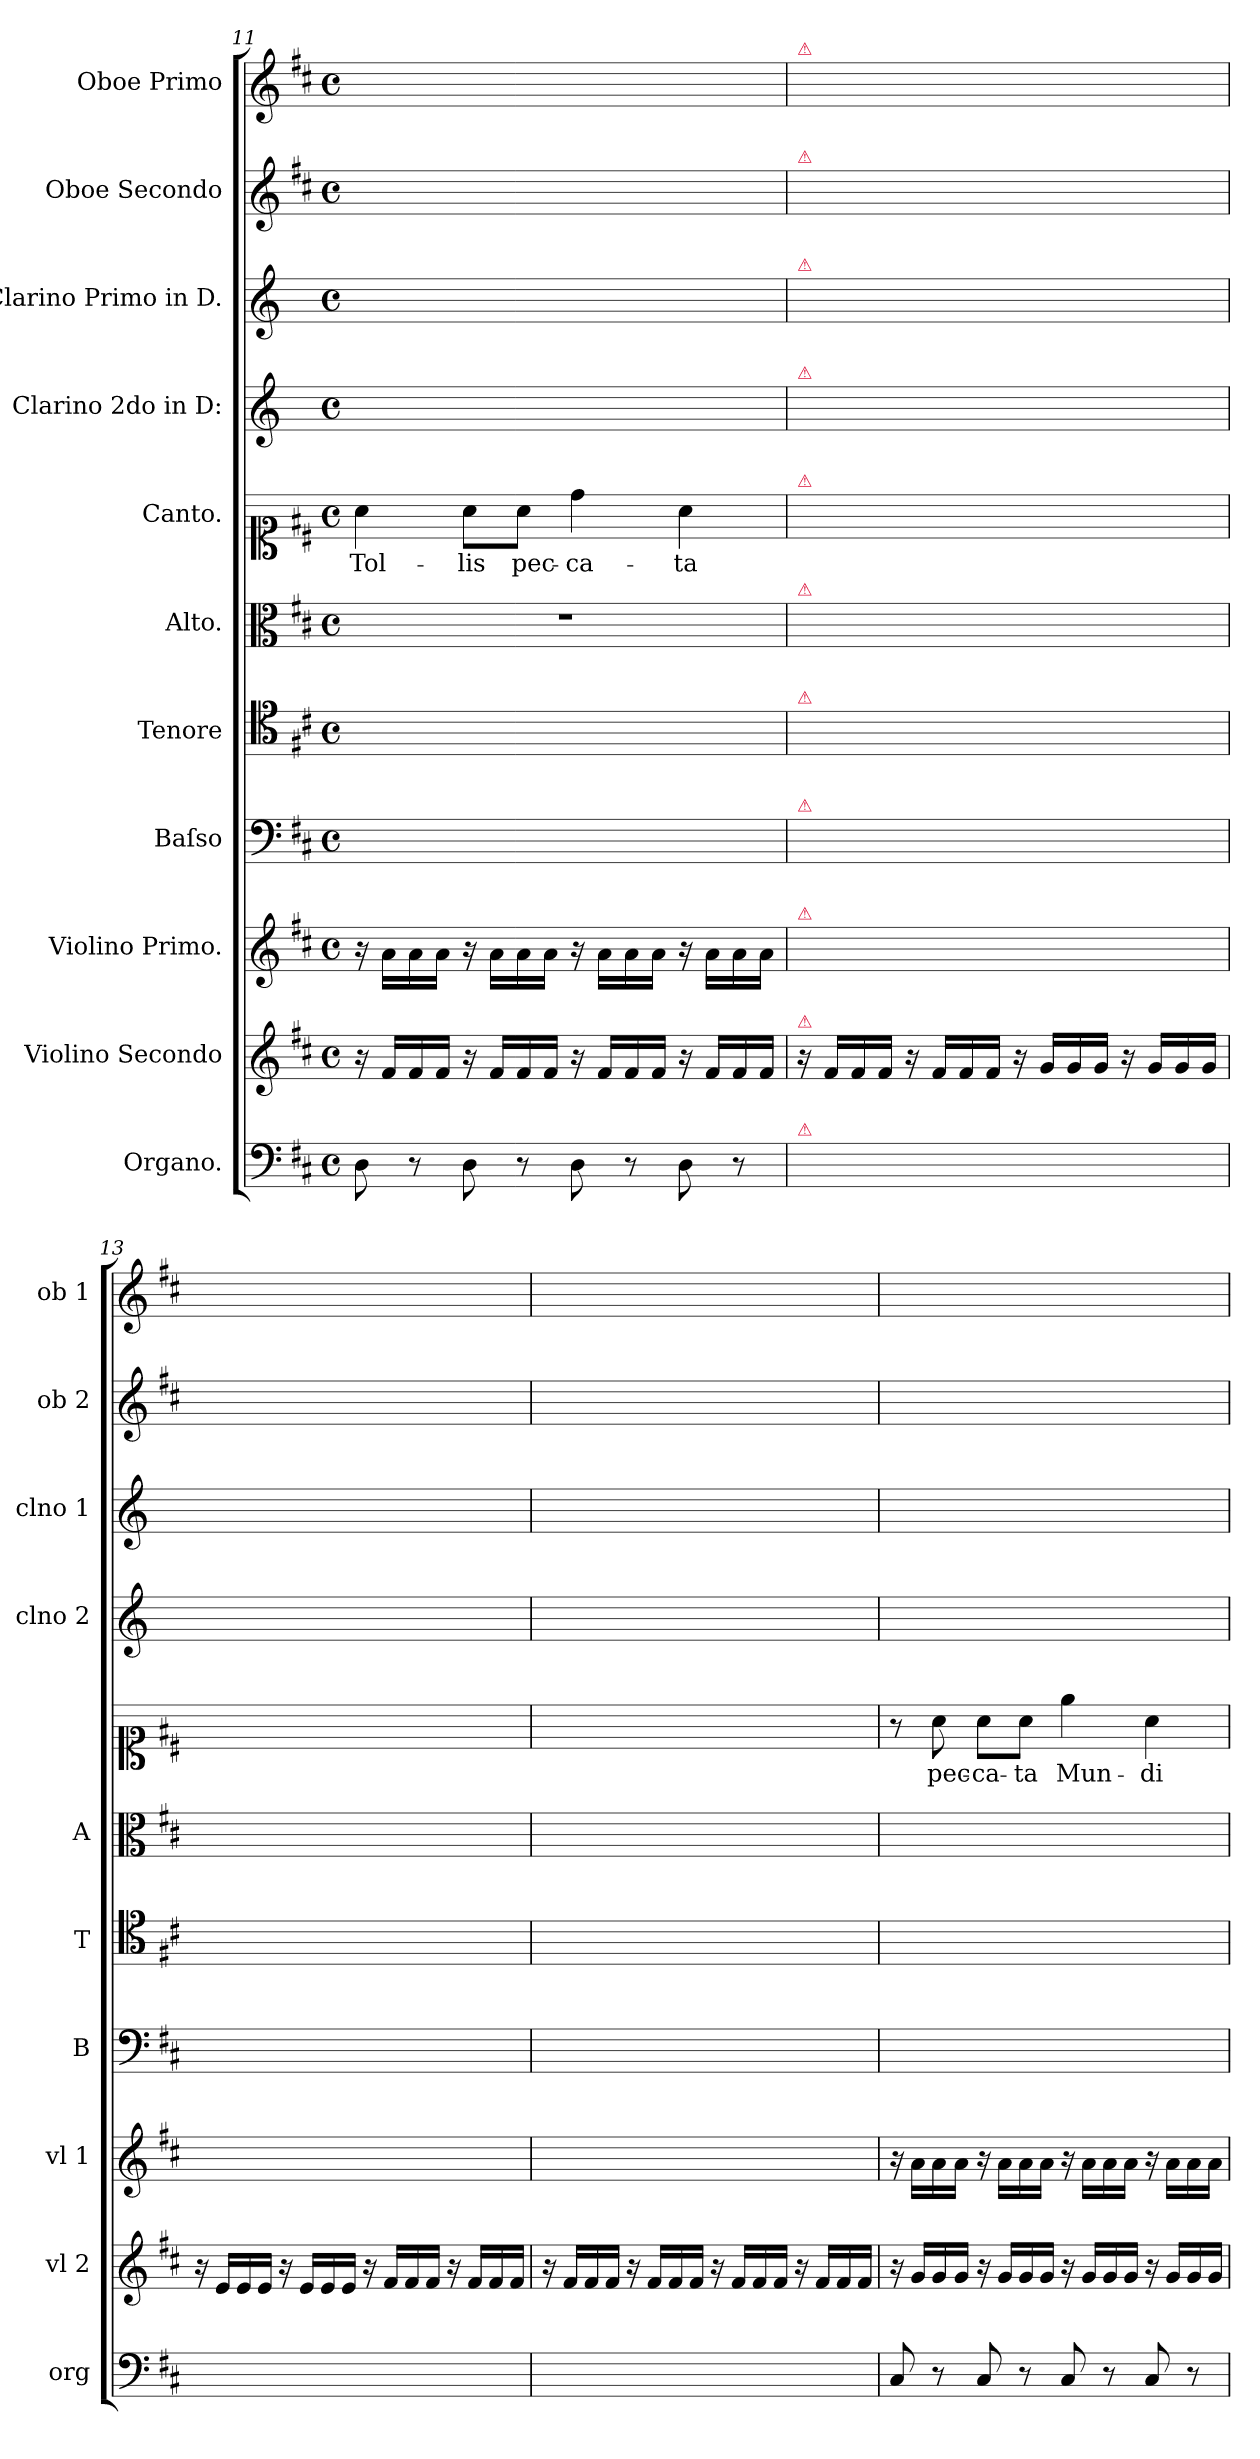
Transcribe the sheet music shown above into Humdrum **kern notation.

**kern	**kern	**dynam	**kern	**kern	**kern	**kern	**kern	**text	**kern	**kern	**kern	**kern
*part11	*part10	*part10	*part9	*part8	*part7	*part6	*part5	*part5	*part4	*part3	*part2	*part1
*staff11	*staff10	*staff10	*staff9	*staff8	*staff7	*staff6	*staff5	*staff5	*staff4	*staff3	*staff2	*staff1
*I"Organo.	*I"Violino Secondo	*	*I"Violino Primo.	*I"Baſso	*I"Tenore	*I"Alto.	*I"Canto.	*	*I"Clarino 2do in D:	*I"Clarino Primo in D.	*I"Oboe Secondo	*I"Oboe Primo
*I'org	*I'vl 2	*	*I'vl 1	*I'B	*I'T	*I'A	*	*	*I'clno 2	*I'clno 1	*I'ob 2	*I'ob 1
*clefF4	*clefG2	*	*clefG2	*clefF4	*clefC4	*clefC3	*clefC1	*	*clefG2	*clefG2	*clefG2	*clefG2
*	*	*	*	*	*	*	*	*	*ITrd-1c-2	*ITrd-1c-2	*	*
*k[f#c#]	*k[f#c#]	*	*k[f#c#]	*k[f#c#]	*k[f#c#]	*k[f#c#]	*k[f#c#]	*	*k[f#c#]	*k[f#c#]	*k[f#c#]	*k[f#c#]
*D:	*D:	*	*D:	*D:	*D:	*D:	*D:	*	*D:	*D:	*D:	*D:
*M4/4	*M4/4	*	*M4/4	*M4/4	*M4/4	*M4/4	*M4/4	*	*M4/4	*M4/4	*M4/4	*M4/4
*met(c)	*met(c)	*	*met(c)	*met(c)	*met(c)	*met(c)	*met(c)	*	*met(c)	*met(c)	*met(c)	*met(c)
=11	=11	=11	=11	=11	=11	=11	=11	=11	=11	=11	=11	=11
!	!	!	!	!	!	!LO:N:vis=00	!	!	!	!	!	!
8D\	16r	.	16r	1ryy	1ryy	1r	4a\	Tol-	1ryy	1ryy	1ryy	1ryy
.	16f#/LL	.	16a\LL	.	.	.	.	.	.	.	.	.
8r	16f#/	.	16a\	.	.	.	.	.	.	.	.	.
.	16f#/JJ	.	16a\JJ	.	.	.	.	.	.	.	.	.
8D\	16r	.	16r	.	.	.	8a\L	-lis	.	.	.	.
.	16f#/LL	.	16a\LL	.	.	.	.	.	.	.	.	.
8r	16f#/	.	16a\	.	.	.	8a\J	pec-	.	.	.	.
.	16f#/JJ	.	16a\JJ	.	.	.	.	.	.	.	.	.
8D\	16r	.	16r	.	.	.	4dd\	-ca-	.	.	.	.
.	16f#/LL	.	16a\LL	.	.	.	.	.	.	.	.	.
8r	16f#/	.	16a\	.	.	.	.	.	.	.	.	.
.	16f#/JJ	.	16a\JJ	.	.	.	.	.	.	.	.	.
8D\	16r	.	16r	.	.	.	4a\	-ta	.	.	.	.
.	16f#/LL	.	16a\LL	.	.	.	.	.	.	.	.	.
8r	16f#/	.	16a\	.	.	.	.	.	.	.	.	.
.	16f#/JJ	.	16a\JJ	.	.	.	.	.	.	.	.	.
=12	=12	=12	=12	=12	=12	=12	=12	=12	=12	=12	=12	=12
!	!	!	!	!	!	!	!	!	!	!	!	!LO:TX:a:color=crimson:t=⚠
!	!	!	!	!	!	!	!	!	!	!	!LO:TX:a:color=crimson:t=⚠	!
!	!	!	!	!	!	!	!	!	!	!LO:TX:a:color=crimson:t=⚠	!	!
!	!	!	!	!	!	!	!	!	!LO:TX:a:color=crimson:t=⚠	!	!	!
!	!	!	!	!	!	!	!LO:TX:a:color=crimson:t=⚠	!	!	!	!	!
!	!	!	!	!	!	!LO:TX:a:color=crimson:t=⚠	!	!	!	!	!	!
!	!	!	!	!	!LO:TX:a:color=crimson:t=⚠	!	!	!	!	!	!	!
!	!	!	!	!LO:TX:a:color=crimson:t=⚠	!	!	!	!	!	!	!	!
!	!	!	!LO:TX:a:color=crimson:t=⚠	!	!	!	!	!	!	!	!	!
!	!LO:TX:a:color=crimson:t=⚠	!	!	!	!	!	!	!	!	!	!	!
!LO:TX:a:color=crimson:t=⚠	!	!	!	!	!	!	!	!	!	!	!	!
1ryy	16r	.	1ryy	1ryy	1ryy	1ryy	1ryy	.	1ryy	1ryy	1ryy	1ryy
.	16f#/LL	po.	.	.	.	.	.	.	.	.	.	.
.	16f#/	.	.	.	.	.	.	.	.	.	.	.
.	16f#/JJ	.	.	.	.	.	.	.	.	.	.	.
.	16r	.	.	.	.	.	.	.	.	.	.	.
.	16f#/LL	.	.	.	.	.	.	.	.	.	.	.
.	16f#/	.	.	.	.	.	.	.	.	.	.	.
.	16f#/JJ	.	.	.	.	.	.	.	.	.	.	.
.	16r	.	.	.	.	.	.	.	.	.	.	.
.	16g/LL	.	.	.	.	.	.	.	.	.	.	.
.	16g/	.	.	.	.	.	.	.	.	.	.	.
.	16g/JJ	.	.	.	.	.	.	.	.	.	.	.
.	16r	.	.	.	.	.	.	.	.	.	.	.
.	16g/LL	.	.	.	.	.	.	.	.	.	.	.
.	16g/	.	.	.	.	.	.	.	.	.	.	.
.	16g/JJ	.	.	.	.	.	.	.	.	.	.	.
=13	=13	=13	=13	=13	=13	=13	=13	=13	=13	=13	=13	=13
1ryy	16r	.	1ryy	1ryy	1ryy	1ryy	1ryy	.	1ryy	1ryy	1ryy	1ryy
.	16e/LL	.	.	.	.	.	.	.	.	.	.	.
.	16e/	.	.	.	.	.	.	.	.	.	.	.
.	16e/JJ	.	.	.	.	.	.	.	.	.	.	.
.	16r	.	.	.	.	.	.	.	.	.	.	.
.	16e/LL	.	.	.	.	.	.	.	.	.	.	.
.	16e/	.	.	.	.	.	.	.	.	.	.	.
.	16e/JJ	.	.	.	.	.	.	.	.	.	.	.
.	16r	.	.	.	.	.	.	.	.	.	.	.
.	16f#/LL	.	.	.	.	.	.	.	.	.	.	.
.	16f#/	.	.	.	.	.	.	.	.	.	.	.
.	16f#/JJ	.	.	.	.	.	.	.	.	.	.	.
.	16r	.	.	.	.	.	.	.	.	.	.	.
.	16f#/LL	.	.	.	.	.	.	.	.	.	.	.
.	16f#/	.	.	.	.	.	.	.	.	.	.	.
.	16f#/JJ	.	.	.	.	.	.	.	.	.	.	.
=14	=14	=14	=14	=14	=14	=14	=14	=14	=14	=14	=14	=14
1ryy	16r	.	1ryy	1ryy	1ryy	1ryy	1ryy	.	1ryy	1ryy	1ryy	1ryy
.	16f#/LL	.	.	.	.	.	.	.	.	.	.	.
.	16f#/	.	.	.	.	.	.	.	.	.	.	.
.	16f#/JJ	.	.	.	.	.	.	.	.	.	.	.
.	16r	.	.	.	.	.	.	.	.	.	.	.
.	16f#/LL	.	.	.	.	.	.	.	.	.	.	.
.	16f#/	.	.	.	.	.	.	.	.	.	.	.
.	16f#/JJ	.	.	.	.	.	.	.	.	.	.	.
.	16r	.	.	.	.	.	.	.	.	.	.	.
.	16f#/LL	.	.	.	.	.	.	.	.	.	.	.
.	16f#/	.	.	.	.	.	.	.	.	.	.	.
.	16f#/JJ	.	.	.	.	.	.	.	.	.	.	.
.	16r	.	.	.	.	.	.	.	.	.	.	.
.	16f#/LL	.	.	.	.	.	.	.	.	.	.	.
.	16f#/	.	.	.	.	.	.	.	.	.	.	.
.	16f#/JJ	.	.	.	.	.	.	.	.	.	.	.
=15	=15	=15	=15	=15	=15	=15	=15	=15	=15	=15	=15	=15
8C#/	16r	.	16r	1ryy	1ryy	1ryy	8r	.	1ryy	1ryy	1ryy	1ryy
.	16g/LL	.	16a\LL	.	.	.	.	.	.	.	.	.
8r	16g/	.	16a\	.	.	.	8a\	pec-	.	.	.	.
.	16g/JJ	.	16a\JJ	.	.	.	.	.	.	.	.	.
8C#/	16r	.	16r	.	.	.	8a\L	-ca-	.	.	.	.
.	16g/LL	.	16a\LL	.	.	.	.	.	.	.	.	.
8r	16g/	.	16a\	.	.	.	8a\J	-ta	.	.	.	.
.	16g/JJ	.	16a\JJ	.	.	.	.	.	.	.	.	.
8C#/	16r	.	16r	.	.	.	4ee\	Mun-	.	.	.	.
.	16g/LL	.	16a\LL	.	.	.	.	.	.	.	.	.
8r	16g/	.	16a\	.	.	.	.	.	.	.	.	.
.	16g/JJ	.	16a\JJ	.	.	.	.	.	.	.	.	.
8C#/	16r	.	16r	.	.	.	4a\	-di	.	.	.	.
.	16g/LL	.	16a\LL	.	.	.	.	.	.	.	.	.
8r	16g/	.	16a\	.	.	.	.	.	.	.	.	.
.	16g/JJ	.	16a\JJ	.	.	.	.	.	.	.	.	.
=	=	=	=	=	=	=	=	=	=	=	=	=
*-	*-	*-	*-	*-	*-	*-	*-	*-	*-	*-	*-	*-
